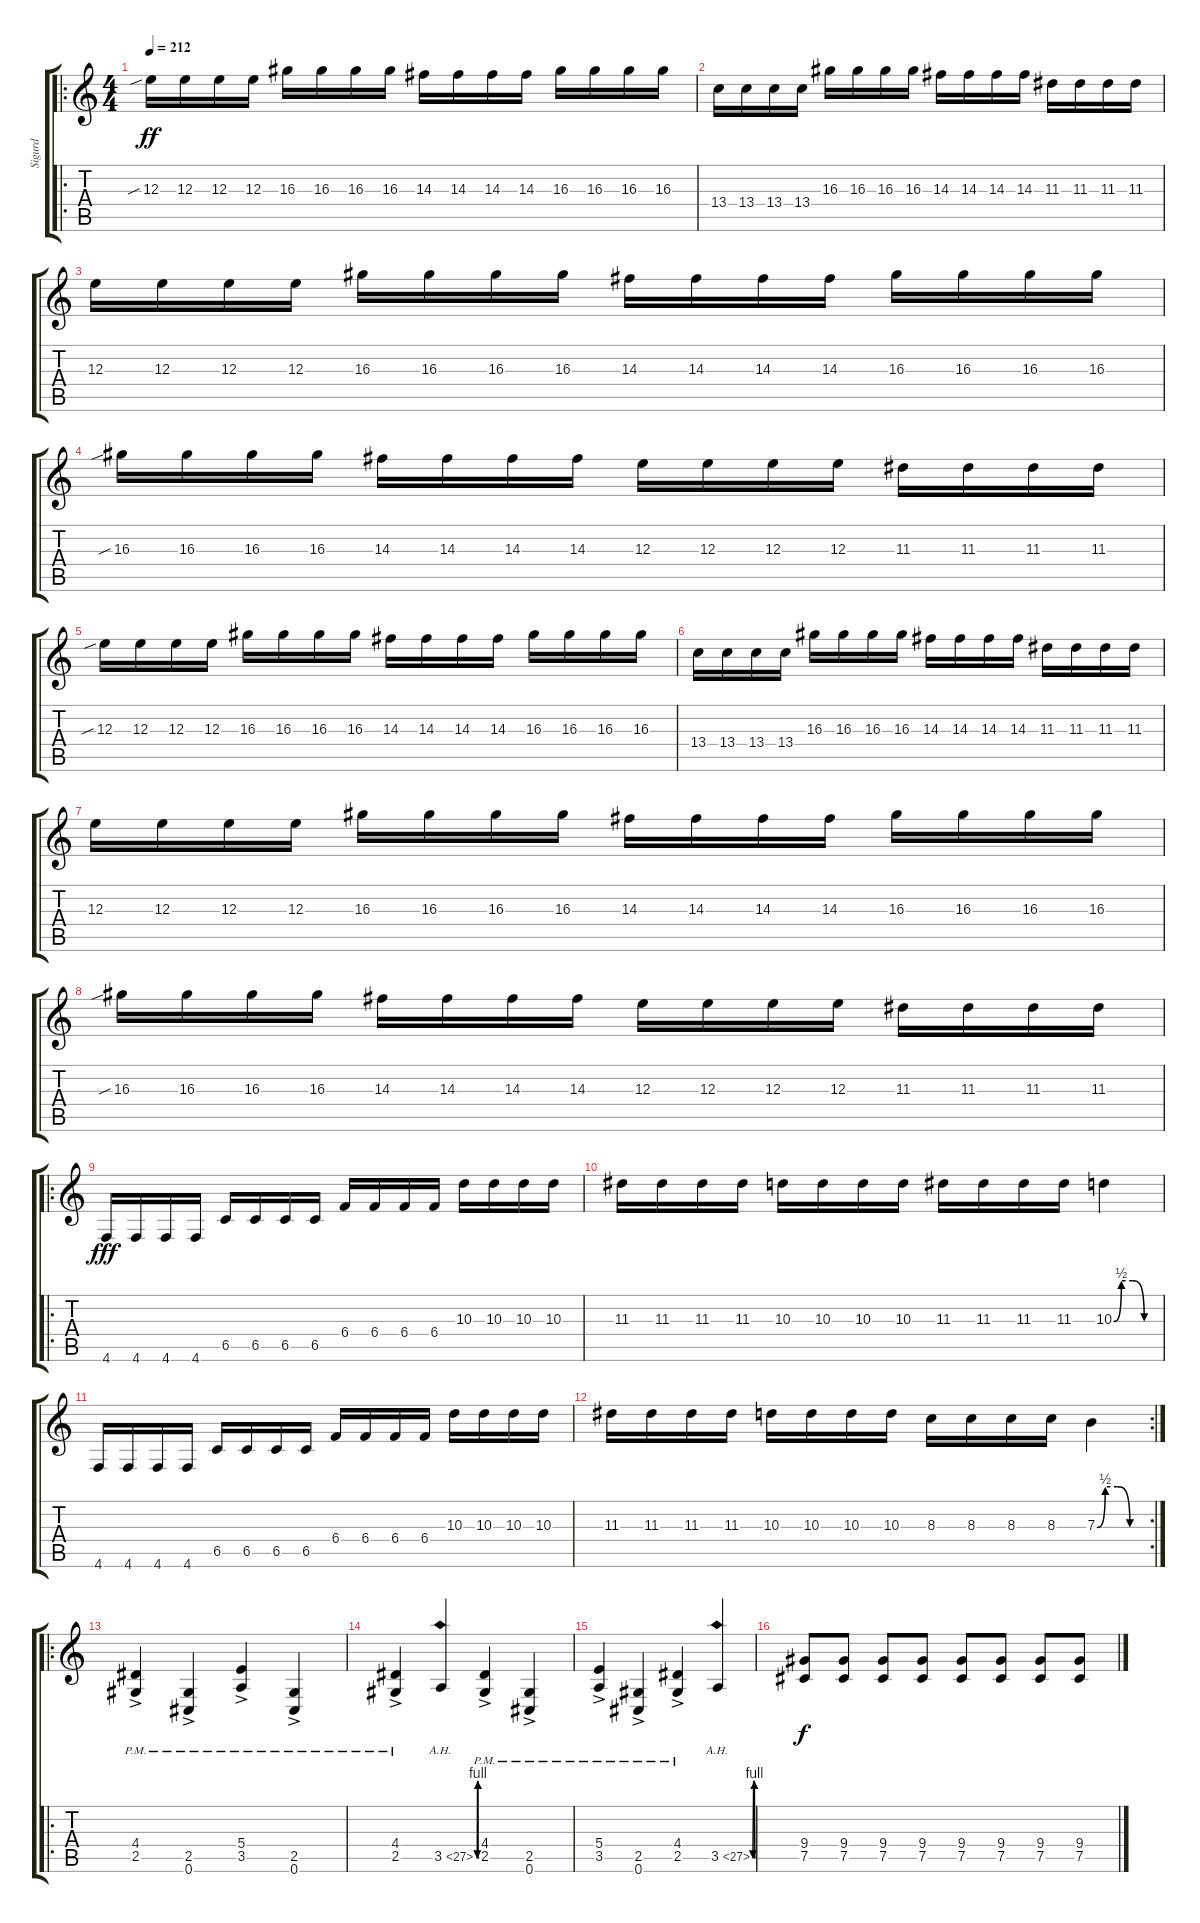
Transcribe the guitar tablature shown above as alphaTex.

\track ("Sigurd" "Sigurd") {instrument distortionguitar}
\staff {score tabs}
\tuning (Db4 Ab3 E3 B2 Gb2 Db2) {hide}
\ro
\ts (4 4)
\tempo 212
\clef g2
\ks c
12.3{sib}.16{dy ff} 12.3.16 12.3.16 12.3.16 16.3.16 16.3.16 16.3.16 16.3.16 14.3.16 14.3.16 14.3.16 14.3.16 16.3.16 16.3.16 16.3.16 16.3.16 |
13.4.16 13.4.16 13.4.16 13.4.16 16.3.16 16.3.16 16.3.16 16.3.16 14.3.16 14.3.16 14.3.16 14.3.16 11.3.16 11.3.16 11.3.16 11.3.16 |
12.3.16 12.3.16 12.3.16 12.3.16 16.3.16 16.3.16 16.3.16 16.3.16 14.3.16 14.3.16 14.3.16 14.3.16 16.3.16 16.3.16 16.3.16 16.3.16 |
16.3{sib}.16 16.3.16 16.3.16 16.3.16 14.3.16 14.3.16 14.3.16 14.3.16 12.3.16 12.3.16 12.3.16 12.3.16 11.3.16 11.3.16 11.3.16 11.3.16 |
12.3{sib}.16 12.3.16 12.3.16 12.3.16 16.3.16 16.3.16 16.3.16 16.3.16 14.3.16 14.3.16 14.3.16 14.3.16 16.3.16 16.3.16 16.3.16 16.3.16 |
13.4.16 13.4.16 13.4.16 13.4.16 16.3.16 16.3.16 16.3.16 16.3.16 14.3.16 14.3.16 14.3.16 14.3.16 11.3.16 11.3.16 11.3.16 11.3.16 |
12.3.16 12.3.16 12.3.16 12.3.16 16.3.16 16.3.16 16.3.16 16.3.16 14.3.16 14.3.16 14.3.16 14.3.16 16.3.16 16.3.16 16.3.16 16.3.16 |
16.3{sib}.16 16.3.16 16.3.16 16.3.16 14.3.16 14.3.16 14.3.16 14.3.16 12.3.16 12.3.16 12.3.16 12.3.16 11.3.16 11.3.16 11.3.16 11.3.16 |
\ro
4.6.16{dy fff} 4.6.16 4.6.16 4.6.16 6.5.16 6.5.16 6.5.16 6.5.16 6.4.16 6.4.16 6.4.16 6.4.16 10.3.16 10.3.16 10.3.16 10.3.16 |
11.3.16 11.3.16 11.3.16 11.3.16 10.3.16 10.3.16 10.3.16 10.3.16 11.3.16 11.3.16 11.3.16 11.3.16 10.3{be (custom 0 0 10 2 25 2 40 0 60 0)}.4 |
4.6.16 4.6.16 4.6.16 4.6.16 6.5.16 6.5.16 6.5.16 6.5.16 6.4.16 6.4.16 6.4.16 6.4.16 10.3.16 10.3.16 10.3.16 10.3.16 |
\rc 2
11.3.16 11.3.16 11.3.16 11.3.16 10.3.16 10.3.16 10.3.16 10.3.16 8.3.16 8.3.16 8.3.16 8.3.16 7.3{be (custom 0 0 10 2 25 2 40 0 60 0)}.4 |
\ro
(4.4{ac pm} 2.5{ac pm}).4 (2.5{ac pm} 0.6{ac pm}).4 (5.4{ac pm} 3.5{ac pm}).4 (2.5{ac pm} 0.6{ac pm}).4 |
(4.4{ac pm} 2.5{ac pm}).4 3.5{be (custom 0 0 10 4 25 4 40 0 60 0) ah 24}.4 (4.4{ac pm} 2.5{ac pm}).4 (2.5{ac pm} 0.6{ac pm}).4 |
(5.4{ac pm} 3.5{ac pm}).4 (2.5{ac pm} 0.6{ac pm}).4 (4.4{ac pm} 2.5{ac pm}).4 3.5{be (custom 0 0 10 4 25 4 40 0 60 0) ah 24}.4 |
(9.4 7.5).8{dy f} (9.4 7.5).8 (9.4 7.5).8 (9.4 7.5).8 (9.4 7.5).8 (9.4 7.5).8 (9.4 7.5).8 (9.4 7.5).8
